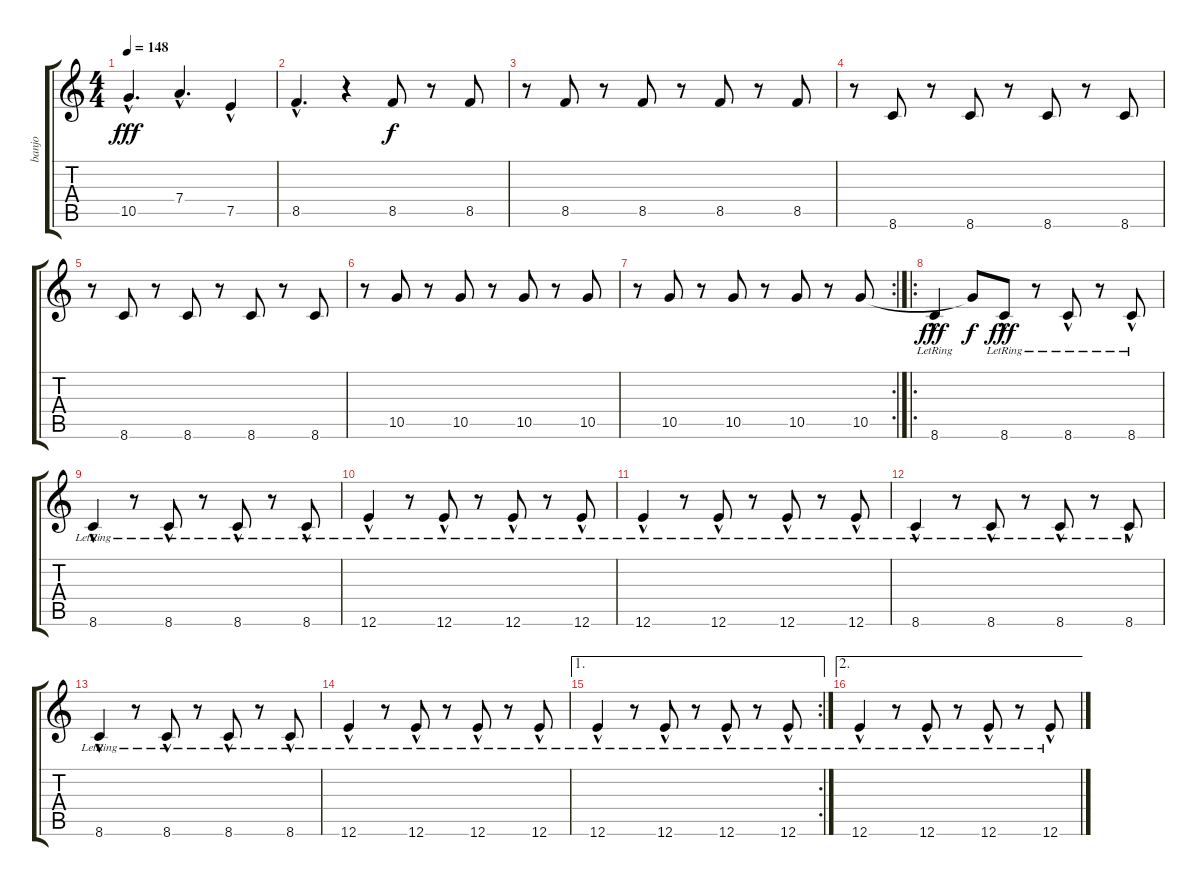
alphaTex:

\track ("banjo" "banjo") {instrument synthbass2}
\staff {score tabs}
\tuning (E4 B3 G3 D3 A2 E2) {hide}
\ts (4 4)
\tempo 148
\clef g2
\ks c
10.5{hac}.4{d dy fff} 7.4{hac}.4{d} 7.5{hac}.4 |
8.5{hac}.4{d} r.4 8.5.8{dy f} r.8 8.5.8 |
r.8 8.5.8 r.8 8.5.8 r.8 8.5.8 r.8 8.5.8 |
r.8 8.6.8 r.8 8.6.8 r.8 8.6.8 r.8 8.6.8 |
r.8 8.6.8 r.8 8.6.8 r.8 8.6.8 r.8 8.6.8 |
r.8 10.5.8 r.8 10.5.8 r.8 10.5.8 r.8 10.5.8 |
\rc 2
r.8 10.5.8 r.8 10.5.8 r.8 10.5.8 r.8 10.5.8 |
\ro
8.6{hac lr}.4{dy fff} 10.5{t}.8{dy f} 8.6{hac lr}.8{dy fff} r.8 8.6{hac lr}.8 r.8 8.6{hac lr}.8 |
8.6{hac lr}.4 r.8 8.6{hac lr}.8 r.8 8.6{hac lr}.8 r.8 8.6{hac lr}.8 |
12.6{hac lr}.4 r.8 12.6{hac lr}.8 r.8 12.6{hac lr}.8 r.8 12.6{hac lr}.8 |
12.6{hac lr}.4 r.8 12.6{hac lr}.8 r.8 12.6{hac lr}.8 r.8 12.6{hac lr}.8 |
8.6{hac lr}.4 r.8 8.6{hac lr}.8 r.8 8.6{hac lr}.8 r.8 8.6{hac lr}.8 |
8.6{hac lr}.4 r.8 8.6{hac lr}.8 r.8 8.6{hac lr}.8 r.8 8.6{hac lr}.8 |
12.6{hac lr}.4 r.8 12.6{hac lr}.8 r.8 12.6{hac lr}.8 r.8 12.6{hac lr}.8 |
\ae 1
\rc 2
12.6{hac lr}.4 r.8 12.6{hac lr}.8 r.8 12.6{hac lr}.8 r.8 12.6{hac lr}.8 |
\ae 2
12.6{hac lr}.4 r.8 12.6{hac lr}.8 r.8 12.6{hac lr}.8 r.8 12.6{hac lr}.8
